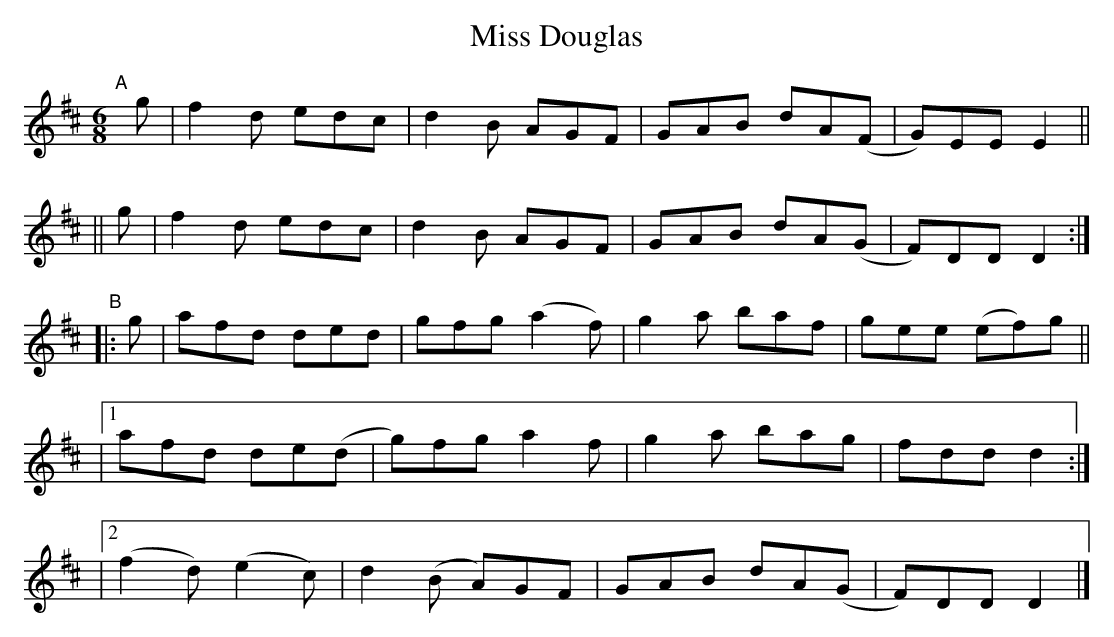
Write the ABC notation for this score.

X:1
T: Miss Douglas
M: 6/8
L: 1/8
K: D
"^A"[|] g \
| f2d edc | d2B AGF | GAB dA(F | G)EE E2 ||
|| g | f2d edc | d2B AGF | GAB dA(G | F)DD D2 :|
"^B"|: g \
| afd ded | gfg (a2f) | g2a baf | gee (ef)g ||
|[1 afd de(d | g)fg a2f | g2a bag | fdd d2 :|
|[2 (f2d) (e2c) | d2(B A)GF | GAB dA(G | F)DD D2 |]
